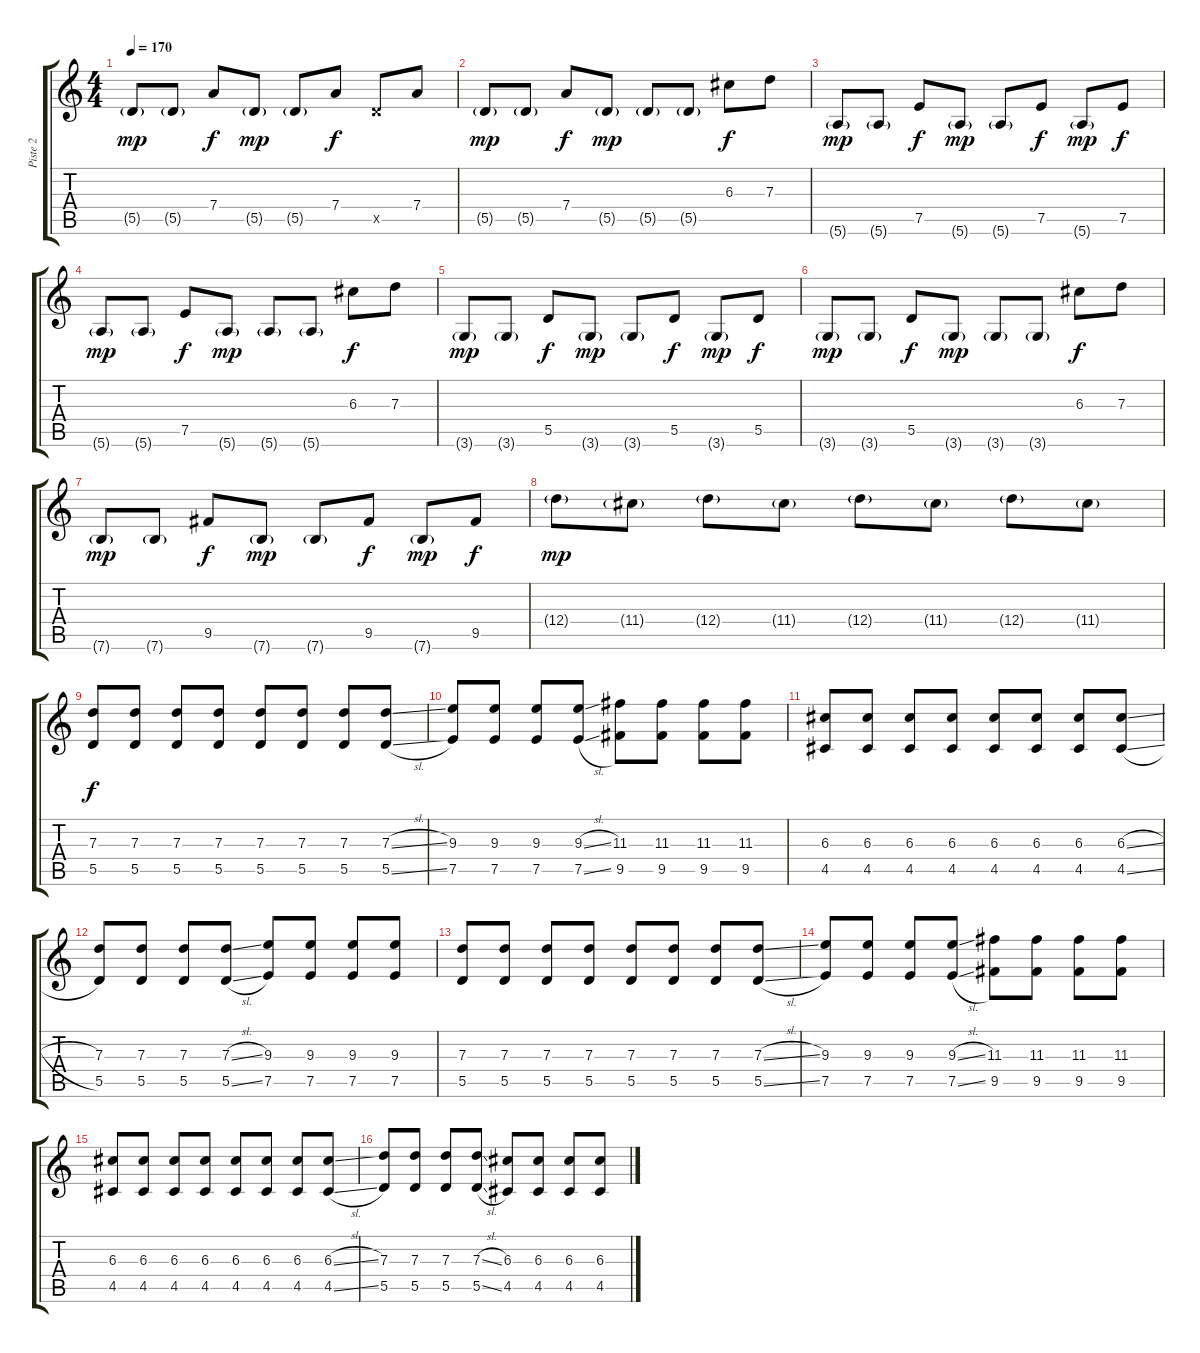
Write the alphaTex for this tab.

\track ("Piste 2" "Piste 2") {instrument distortionguitar}
\staff {score tabs}
\tuning (E4 B3 G3 D3 A2 E2) {hide}
\ts (4 4)
\tempo 170
\clef g2
\ks c
5.5{g}.8{dy mp} 5.5{g}.8 7.4.8{dy f} 5.5{g}.8{dy mp} 5.5{g}.8 7.4.8{dy f} 5.5{x}.8 7.4.8 |
5.5{g}.8{dy mp} 5.5{g}.8 7.4.8{dy f} 5.5{g}.8{dy mp} 5.5{g}.8 5.5{g}.8 6.3.8{dy f} 7.3.8 |
5.6{g}.8{dy mp} 5.6{g}.8 7.5.8{dy f} 5.6{g}.8{dy mp} 5.6{g}.8 7.5.8{dy f} 5.6{g}.8{dy mp} 7.5.8{dy f} |
5.6{g}.8{dy mp} 5.6{g}.8 7.5.8{dy f} 5.6{g}.8{dy mp} 5.6{g}.8 5.6{g}.8 6.3.8{dy f} 7.3.8 |
3.6{g}.8{dy mp} 3.6{g}.8 5.5.8{dy f} 3.6{g}.8{dy mp} 3.6{g}.8 5.5.8{dy f} 3.6{g}.8{dy mp} 5.5.8{dy f} |
3.6{g}.8{dy mp} 3.6{g}.8 5.5.8{dy f} 3.6{g}.8{dy mp} 3.6{g}.8 3.6{g}.8 6.3.8{dy f} 7.3.8 |
7.6{g}.8{dy mp} 7.6{g}.8 9.5.8{dy f} 7.6{g}.8{dy mp} 7.6{g}.8 9.5.8{dy f} 7.6{g}.8{dy mp} 9.5.8{dy f} |
12.4{g}.8{dy mp} 11.4{g}.8 12.4{g}.8 11.4{g}.8 12.4{g}.8 11.4{g}.8 12.4{g}.8 11.4{g}.8 |
(7.3 5.5).8{dy f} (7.3 5.5).8 (7.3 5.5).8 (7.3 5.5).8 (7.3 5.5).8 (7.3 5.5).8 (7.3 5.5).8 (7.3{sl} 5.5{sl}).8 |
(9.3 7.5).8 (9.3 7.5).8 (9.3 7.5).8 (9.3{sl} 7.5{sl}).8 (11.3 9.5).8 (11.3 9.5).8 (11.3 9.5).8 (11.3 9.5).8 |
(6.3 4.5).8 (6.3 4.5).8 (6.3 4.5).8 (6.3 4.5).8 (6.3 4.5).8 (6.3 4.5).8 (6.3 4.5).8 (6.3{sl} 4.5{sl}).8 |
(7.3 5.5).8 (7.3 5.5).8 (7.3 5.5).8 (7.3{sl} 5.5{sl}).8 (9.3 7.5).8 (9.3 7.5).8 (9.3 7.5).8 (9.3 7.5).8 |
(7.3 5.5).8 (7.3 5.5).8 (7.3 5.5).8 (7.3 5.5).8 (7.3 5.5).8 (7.3 5.5).8 (7.3 5.5).8 (7.3{sl} 5.5{sl}).8 |
(9.3 7.5).8 (9.3 7.5).8 (9.3 7.5).8 (9.3{sl} 7.5{sl}).8 (11.3 9.5).8 (11.3 9.5).8 (11.3 9.5).8 (11.3 9.5).8 |
(6.3 4.5).8 (6.3 4.5).8 (6.3 4.5).8 (6.3 4.5).8 (6.3 4.5).8 (6.3 4.5).8 (6.3 4.5).8 (6.3{sl} 4.5{sl}).8 |
(7.3 5.5).8 (7.3 5.5).8 (7.3 5.5).8 (7.3{sl} 5.5{sl}).8 (6.3 4.5).8 (6.3 4.5).8 (6.3 4.5).8 (6.3 4.5).8
